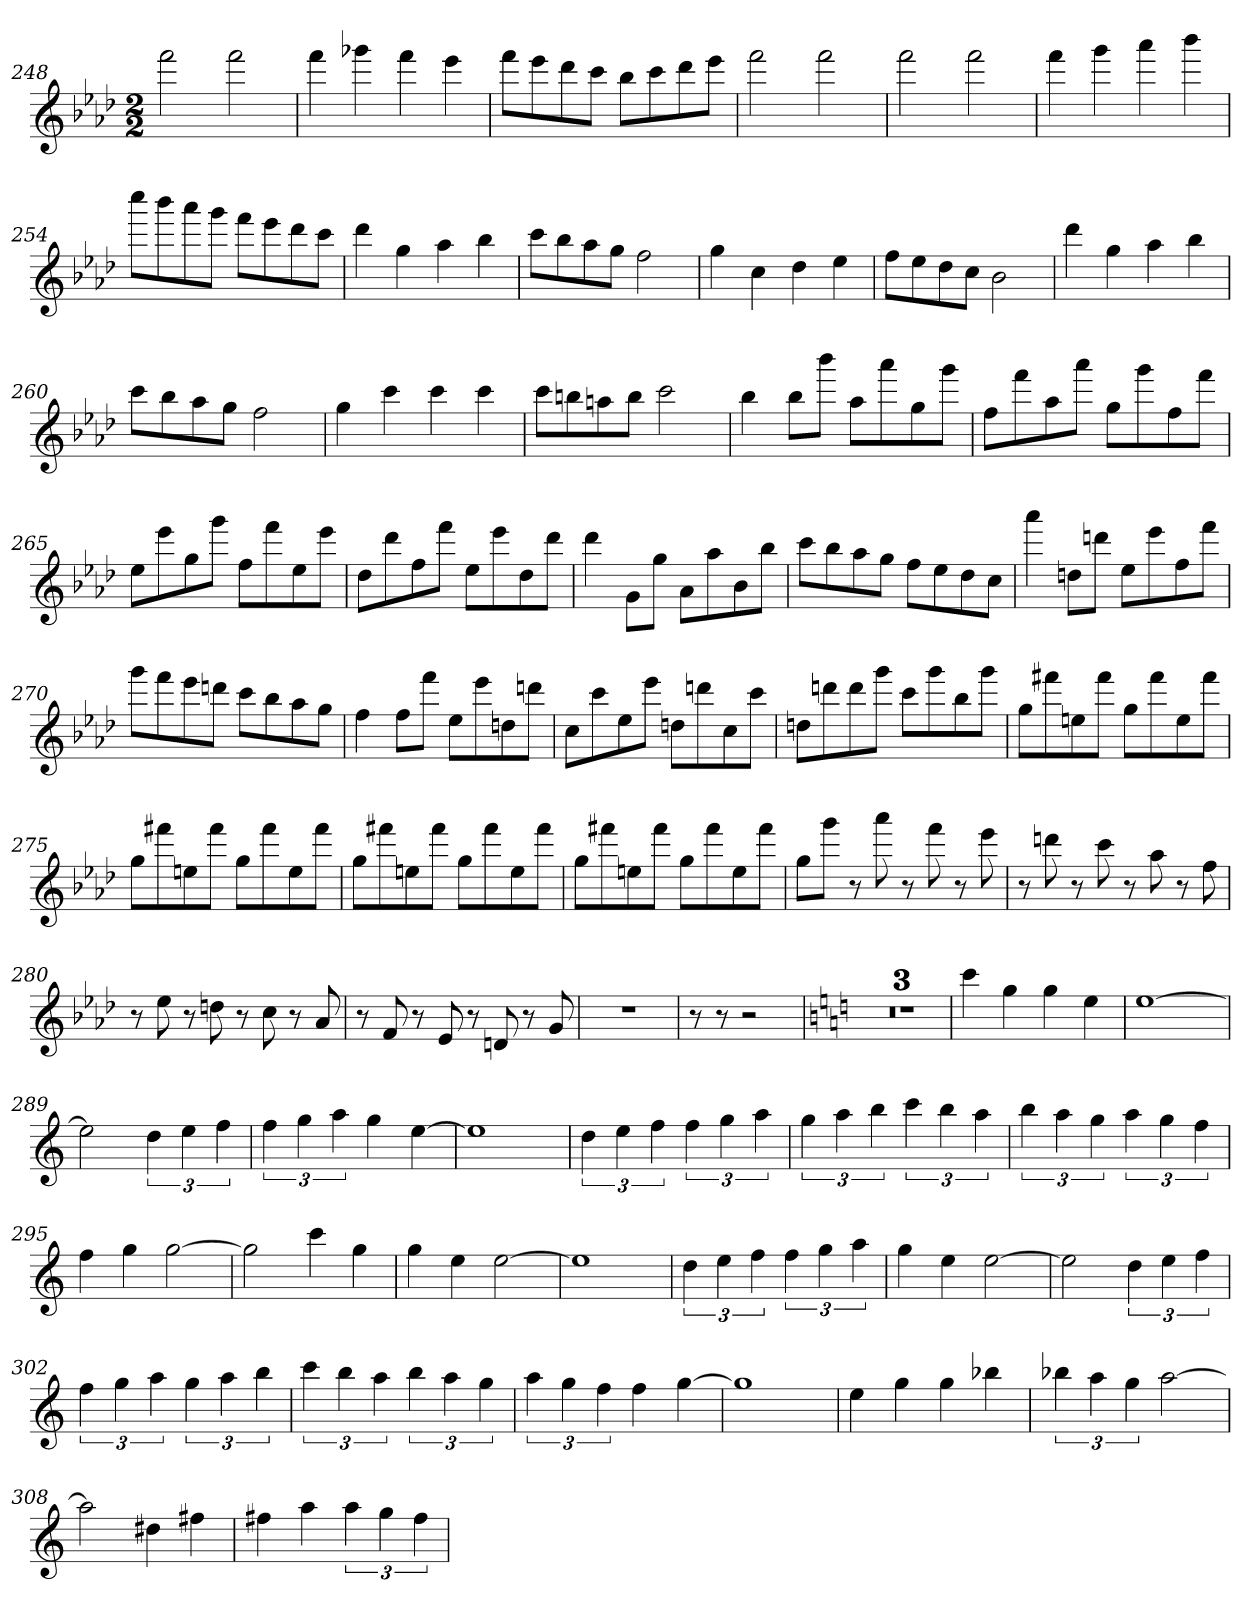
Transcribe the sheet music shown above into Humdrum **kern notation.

**kern
*part1
*staff1
*clefG2
*k[b-e-a-d-]
*A-:
*M2/2
=248
2fff
2fff
=249
4fff
4ggg-X
4fff
4eee-
=250
8fff\L
8eee-\
8ddd-\
8ccc\J
8bb-\L
8ccc\
8ddd-\
8eee-\J
=251
2fff
2fff
=252
2fff
2fff
=253
4fff
4ggg
4aaa-
4bbb-
=254
8cccc\L
8bbb-\
8aaa-\
8ggg\J
8fff\L
8eee-\
8ddd-\
8ccc\J
=255
4ddd-
4gg
4aa-
4bb-
=256
8ccc\L
8bb-\
8aa-\
8gg\J
2ff
=257
4gg
4cc
4dd-
4ee-
=258
8ff\L
8ee-\
8dd-\
8cc\J
2b-
=259
4ddd-
4gg
4aa-
4bb-
=260
8ccc\L
8bb-\
8aa-\
8gg\J
2ff
=261
4gg
4ccc
4ccc
4ccc
=262
8ccc\L
8bbn\
8aan\
8bb\J
2ccc
=263
4bb-
8bb-\L
8bbb-\J
8aa-\L
8aaa-\
8gg\
8ggg\J
=264
8ff\L
8fff\
8aa-\
8aaa-\J
8gg\L
8ggg\
8ff\
8fff\J
=265
8ee-\L
8eee-\
8gg\
8ggg\J
8ff\L
8fff\
8ee-\
8eee-\J
=266
8dd-\L
8ddd-\
8ff\
8fff\J
8ee-\L
8eee-\
8dd-\
8ddd-\J
=267
4ddd-
8g\L
8gg\J
8a-\L
8aa-\
8b-\
8bb-\J
=268
8ccc\L
8bb-\
8aa-\
8gg\J
8ff\L
8ee-\
8dd-\
8cc\J
=269
4aaa-
8ddn\L
8dddn\J
8ee-\L
8eee-\
8ff\
8fff\J
=270
8ggg\L
8fff\
8eee-\
8dddn\J
8ccc\L
8bb-\
8aa-\
8gg\J
=271
4ff
8ff\L
8fff\J
8ee-\L
8eee-\
8ddn\
8dddn\J
=272
8cc\L
8ccc\
8ee-\
8eee-\J
8ddn\L
8dddn\
8cc\
8ccc\J
=273
8ddn\L
8dddn\
8ddd\
8ggg\J
8ccc\L
8ggg\
8bb-\
8ggg\J
=274
8gg\L
8fff#X\
8een\
8fff#\J
8gg\L
8fff#\
8ee\
8fff#\J
=275
8gg\L
8fff#X\
8een\
8fff#\J
8gg\L
8fff#\
8ee\
8fff#\J
=276
8gg\L
8fff#X\
8een\
8fff#\J
8gg\L
8fff#\
8ee\
8fff#\J
=277
8gg\L
8fff#X\
8een\
8fff#\J
8gg\L
8fff#\
8ee\
8fff#\J
=278
8gg\L
8ggg\J
8r
8aaa-
8r
8fff
8r
8eee-
=279
8r
8dddn
8r
8ccc
8r
8aa-
8r
8ff
=280
8r
8ee-
8r
8ddn
8r
8cc
8r
8a-
=281
8r
8f
8r
8e-
8r
8dn
8r
8g
=282
1r
=283
8r
8r
2r
=284
*k[]
*C:
1r
=285
1r
=286
1r
=287
4ccc
4gg
4gg
4ee
=288
[1ee
=289
2ee]
6dd
6ee
6ff
=290
6ff
6gg
6aa
4gg
[4ee
=291
1ee]
=292
6dd
6ee
6ff
6ff
6gg
6aa
=293
6gg
6aa
6bb
6ccc
6bb
6aa
=294
6bb
6aa
6gg
6aa
6gg
6ff
=295
4ff
4gg
[2gg
=296
2gg]
4ccc
4gg
=297
4gg
4ee
[2ee
=298
1ee]
=299
6dd
6ee
6ff
6ff
6gg
6aa
=300
4gg
4ee
[2ee
=301
2ee]
6dd
6ee
6ff
=302
6ff
6gg
6aa
6gg
6aa
6bb
=303
6ccc
6bb
6aa
6bb
6aa
6gg
=304
6aa
6gg
6ff
4ff
[4gg
=305
1gg]
=306
4ee
4gg
4gg
4bb-X
=307
6bb-X
6aa
6gg
[2aa
=308
2aa]
4dd#X
4ff#X
=309
4ff#X
4aa
6aa
6gg
6ff#
=
*-
